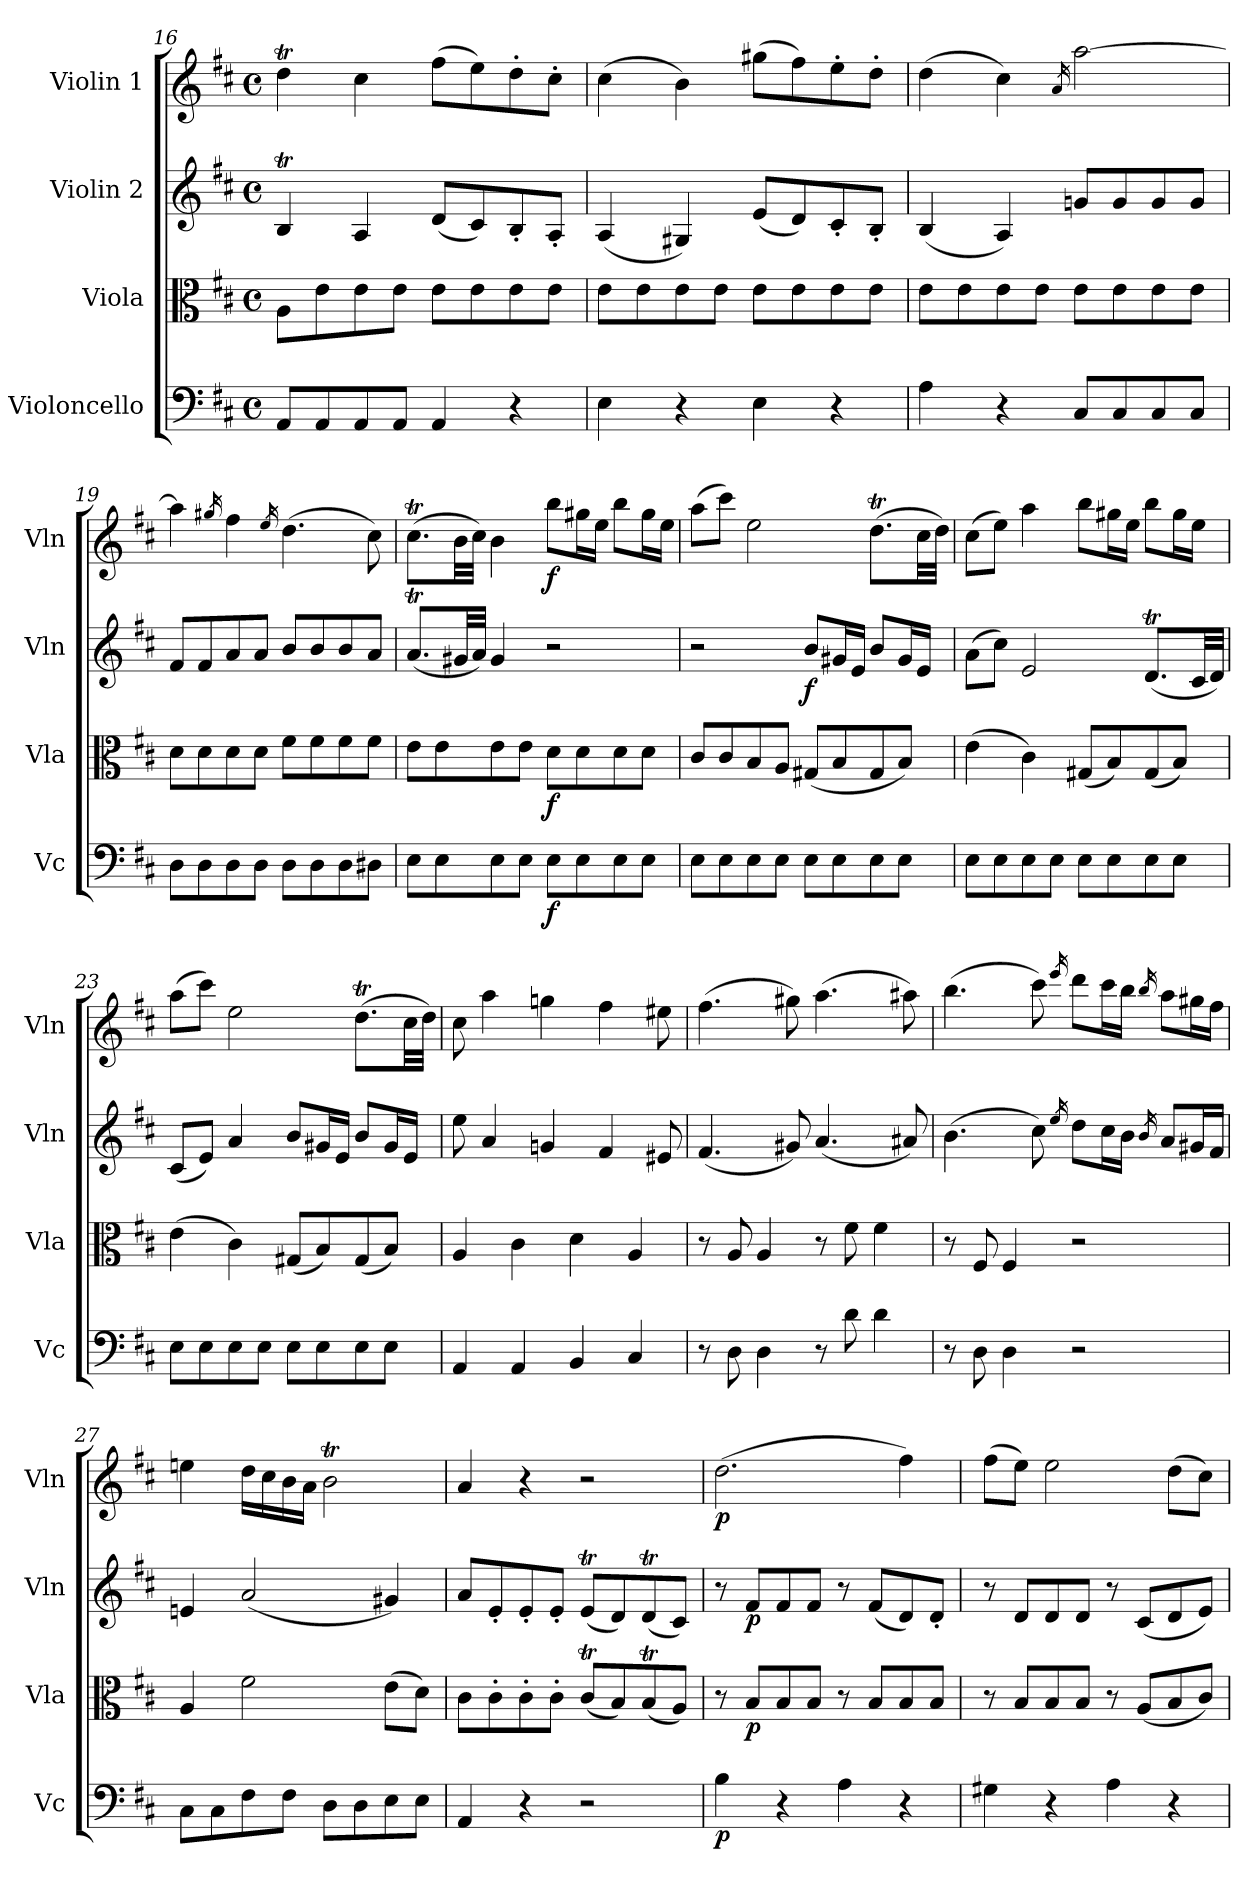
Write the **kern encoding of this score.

**kern	**dynam	**kern	**dynam	**kern	**dynam	**kern	**dynam
*part4	*part4	*part3	*part3	*part2	*part2	*part1	*part1
*staff4	*staff4	*staff3	*staff3	*staff2	*staff2	*staff1	*staff1
*I"Violoncello	*	*I"Viola	*	*I"Violin 2	*	*I"Violin 1	*
*I'Vc	*	*I'Vla	*	*I'Vln	*	*I'Vln	*
*clefF4	*	*clefC3	*	*clefG2	*	*clefG2	*
*k[f#c#]	*	*k[f#c#]	*	*k[f#c#]	*	*k[f#c#]	*
*M4/4	*	*M4/4	*	*M4/4	*	*M4/4	*
*met(c)	*	*met(c)	*	*met(c)	*	*met(c)	*
=16	=16	=16	=16	=16	=16	=16	=16
8AA/L	.	8A\L	.	4BT/	.	4ddT\	.
8AA/	.	8e\	.	.	.	.	.
8AA/	.	8e\	.	4A/	.	4cc#\	.
8AA/J	.	8e\J	.	.	.	.	.
4AA/	.	8e\L	.	(<8d/L	.	(>8ff#\L	.
.	.	8e\	.	8c#/)	.	8ee\)	.
4r	.	8e\	.	8B'/	.	8dd'\	.
.	.	8e\J	.	8A'/J	.	8cc#'\J	.
=17	=17	=17	=17	=17	=17	=17	=17
4E\	.	8e\L	.	(<4A/	.	(>4cc#\	.
.	.	8e\	.	.	.	.	.
4r	.	8e\	.	4G#X/)	.	4b\)	.
.	.	8e\J	.	.	.	.	.
4E\	.	8e\L	.	(<8e/L	.	(>8gg#X\L	.
.	.	8e\	.	8d/)	.	8ff#\)	.
4r	.	8e\	.	8c#'/	.	8ee'\	.
.	.	8e\J	.	8B'/J	.	8dd'\J	.
=18	=18	=18	=18	=18	=18	=18	=18
4A\	.	8e\L	.	(<4B/	.	(>4dd\	.
.	.	8e\	.	.	.	.	.
4r	.	8e\	.	4A/)	.	4cc#\)	.
.	.	8e\J	.	.	.	.	.
.	.	.	.	.	.	16qa/	.
8C#/L	.	8e\L	.	8gn/L	.	[2aa\	.
8C#/	.	8e\	.	8g/	.	.	.
8C#/	.	8e\	.	8g/	.	.	.
8C#/J	.	8e\J	.	8g/J	.	.	.
=19	=19	=19	=19	=19	=19	=19	=19
8D\L	.	8d\L	.	8f#/L	.	4aa\]	.
8D\	.	8d\	.	8f#/	.	.	.
.	.	.	.	.	.	16qgg#X/	.
8D\	.	8d\	.	8a/	.	4ff#\	.
8D\J	.	8d\J	.	8a/J	.	.	.
.	.	.	.	.	.	16qee/	.
8D\L	.	8f#\L	.	8b/L	.	(>4.dd\	.
8D\	.	8f#\	.	8b/	.	.	.
8D\	.	8f#\	.	8b/	.	.	.
8D#X\J	.	8f#\J	.	8a/J	.	8cc#\)	.
=20	=20	=20	=20	=20	=20	=20	=20
8E\L	.	8e\L	.	(<8.aT/L	.	(>8.cc#t\L	.
8E\	.	8e\	.	.	.	.	.
.	.	.	.	32g#X/LL	.	32b\LL	.
.	.	.	.	32a/JJJ)	.	32cc#\JJJ)	.
8E\	.	8e\	.	4g#/	.	4b\	.
8E\J	.	8e\J	.	.	.	.	.
!	!LO:DY:b	!	!LO:DY:b	!	!	!	!LO:DY:b
8E\L	f	8d\L	f	2r	.	8bb\L	f
8E\	.	8d\	.	.	.	16gg#X\L	.
.	.	.	.	.	.	16ee\JJ	.
8E\	.	8d\	.	.	.	8bb\L	.
8E\J	.	8d\J	.	.	.	16gg#\L	.
.	.	.	.	.	.	16ee\JJ	.
!!LO:LB:g=z
=21	=21	=21	=21	=21	=21	=21	=21
8E\L	.	8c#/L	.	2r	.	(>8aa\L	.
8E\	.	8c#/	.	.	.	8ccc#\J)	.
8E\	.	8B/	.	.	.	2ee\	.
8E\J	.	8A/J	.	.	.	.	.
!	!	!	!	!	!LO:DY:b	!	!
8E\L	.	(<8G#X/L	.	8b/L	f	.	.
8E\	.	8B/	.	16g#X/L	.	.	.
.	.	.	.	16e/JJ	.	.	.
8E\	.	8G#/	.	8b/L	.	(>8.ddT\L	.
8E\J	.	8B/J)	.	16g#/L	.	.	.
.	.	.	.	16e/JJ	.	32cc#\LL	.
.	.	.	.	.	.	32dd\JJJ)	.
=22	=22	=22	=22	=22	=22	=22	=22
8E\L	.	(>4e\	.	(>8a\L	.	(>8cc#\L	.
8E\	.	.	.	8cc#\J)	.	8ee\J)	.
8E\	.	4c#\)	.	2e/	.	4aa\	.
8E\J	.	.	.	.	.	.	.
8E\L	.	(<8G#X/L	.	.	.	8bb\L	.
8E\	.	8B/)	.	.	.	16gg#X\L	.
.	.	.	.	.	.	16ee\JJ	.
8E\	.	(<8G#/	.	(<8.dT/L	.	8bb\L	.
8E\J	.	8B/J)	.	.	.	16gg#\L	.
.	.	.	.	32c#/LL	.	16ee\JJ	.
.	.	.	.	32d/JJJ)	.	.	.
=23	=23	=23	=23	=23	=23	=23	=23
8E\L	.	(>4e\	.	(<8c#/L	.	(>8aa\L	.
8E\	.	.	.	8e/J)	.	8ccc#\J)	.
8E\	.	4c#\)	.	4a/	.	2ee\	.
8E\J	.	.	.	.	.	.	.
8E\L	.	(<8G#X/L	.	8b/L	.	.	.
8E\	.	8B/)	.	16g#X/L	.	.	.
.	.	.	.	16e/JJ	.	.	.
8E\	.	(<8G#/	.	8b/L	.	(>8.ddT\L	.
8E\J	.	8B/J)	.	16g#/L	.	.	.
.	.	.	.	16e/JJ	.	32cc#\LL	.
.	.	.	.	.	.	32dd\JJJ)	.
=24	=24	=24	=24	=24	=24	=24	=24
4AA/	.	4A/	.	8ee\	.	8cc#\	.
.	.	.	.	4a/	.	4aa\	.
4AA/	.	4c#\	.	.	.	.	.
.	.	.	.	4gn/	.	4ggn\	.
4BB/	.	4d\	.	.	.	.	.
.	.	.	.	4f#/	.	4ff#\	.
4C#/	.	4A/	.	.	.	.	.
.	.	.	.	8e#X/	.	8ee#X\	.
=25	=25	=25	=25	=25	=25	=25	=25
8r	.	8r	.	(<4.f#/	.	(>4.ff#\	.
8D\	.	8A/	.	.	.	.	.
4D\	.	4A/	.	.	.	.	.
.	.	.	.	8g#X/)	.	8gg#X\)	.
8r	.	8r	.	(<4.a/	.	(>4.aa\	.
8d\	.	8f#\	.	.	.	.	.
4d\	.	4f#\	.	.	.	.	.
.	.	.	.	8a#X/)	.	8aa#X\)	.
=26	=26	=26	=26	=26	=26	=26	=26
8r	.	8r	.	(>4.b\	.	(>4.bb\	.
8D\	.	8F#/	.	.	.	.	.
4D\	.	4F#/	.	.	.	.	.
.	.	.	.	8cc#\)	.	8ccc#\)	.
.	.	.	.	16qee/	.	16qeee/	.
2r	.	2r	.	8dd\L	.	8ddd\L	.
.	.	.	.	16cc#\L	.	16ccc#\L	.
.	.	.	.	16b\JJ	.	16bb\JJ	.
.	.	.	.	16qb/	.	16qbb/	.
.	.	.	.	8a/L	.	8aa\L	.
.	.	.	.	16g#X/L	.	16gg#X\L	.
.	.	.	.	16f#/JJ	.	16ff#\JJ	.
=27	=27	=27	=27	=27	=27	=27	=27
8C#\L	.	4A/	.	4en/	.	4een\	.
8C#\	.	.	.	.	.	.	.
8F#\	.	2f#\	.	(<2a/	.	16dd\LL	.
.	.	.	.	.	.	16cc#\	.
8F#\J	.	.	.	.	.	16b\	.
.	.	.	.	.	.	16a\JJ	.
8D\L	.	.	.	.	.	2bT\	.
8D\	.	.	.	.	.	.	.
8E\	.	(>8e\L	.	4g#X/)	.	.	.
8E\J	.	8d\J)	.	.	.	.	.
!!LO:PB:g=z
=28	=28	=28	=28	=28	=28	=28	=28
4AA/	.	8c#\L	.	8a/L	.	4a/	.
.	.	8c#'\	.	8e'/	.	.	.
4r	.	8c#'\	.	8e'/	.	4r	.
.	.	8c#'\J	.	8e'/J	.	.	.
2r	.	(<8c#t/L	.	(<8eT/L	.	2r	.
.	.	8B/)	.	8d/)	.	.	.
.	.	(<8BT/	.	(<8dT/	.	.	.
.	.	8A/J)	.	8c#/J)	.	.	.
=29	=29	=29	=29	=29	=29	=29	=29
!	!LO:DY:b	!	!	!	!	!	!LO:DY:b
4B\	p	8r	.	8r	.	(>2.dd\	p
!	!	!	!LO:DY:b	!	!LO:DY:b	!	!
.	.	8B/L	p	8f#/L	p	.	.
4r	.	8B/	.	8f#/	.	.	.
.	.	8B/J	.	8f#/J	.	.	.
4A\	.	8r	.	8r	.	.	.
.	.	8B/L	.	(<8f#/L	.	.	.
4r	.	8B/	.	8d/)	.	4ff#\)	.
.	.	8B/J	.	8d'/J	.	.	.
=30	=30	=30	=30	=30	=30	=30	=30
4G#X\	.	8r	.	8r	.	(>8ff#\L	.
.	.	8B/L	.	8d/L	.	8ee\J)	.
4r	.	8B/	.	8d/	.	2ee\	.
.	.	8B/J	.	8d/J	.	.	.
4A\	.	8r	.	8r	.	.	.
.	.	(<8A/L	.	(<8c#/L	.	.	.
4r	.	8B/	.	8d/	.	(>8dd\L	.
.	.	8c#/J)	.	8e/J)	.	8cc#\J)	.
=	=	=	=	=	=	=	=
*-	*-	*-	*-	*-	*-	*-	*-
